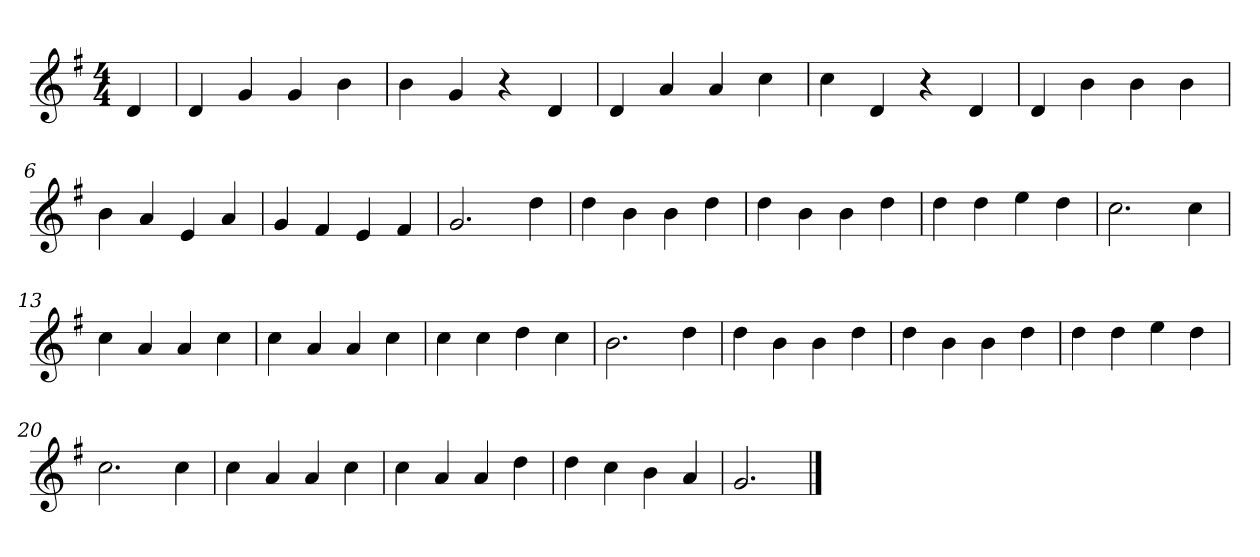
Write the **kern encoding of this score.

**kern
*part1
*staff1
*k[f#]
*M4/4
*MM120
=
4d
=1
4d
4g
4g
4b
=2
4b
4g
4r
4d
=3
4d
4a
4a
4cc
=4
4cc
4d
4r
4d
=5
4d
4b
4b
4b
=6
4b
4a
4e
4a
=7
4g
4f#
4e
4f#
=8
2.g
4dd
=9
4dd
4b
4b
4dd
=10
4dd
4b
4b
4dd
=11
4dd
4dd
4ee
4dd
=12
2.cc
4cc
=13
4cc
4a
4a
4cc
=14
4cc
4a
4a
4cc
=15
4cc
4cc
4dd
4cc
=16
2.b
4dd
=17
4dd
4b
4b
4dd
=18
4dd
4b
4b
4dd
=19
4dd
4dd
4ee
4dd
=20
2.cc
4cc
=21
4cc
4a
4a
4cc
=22
4cc
4a
4a
4dd
=23
4dd
4cc
4b
4a
=24
2.g
==
*-
